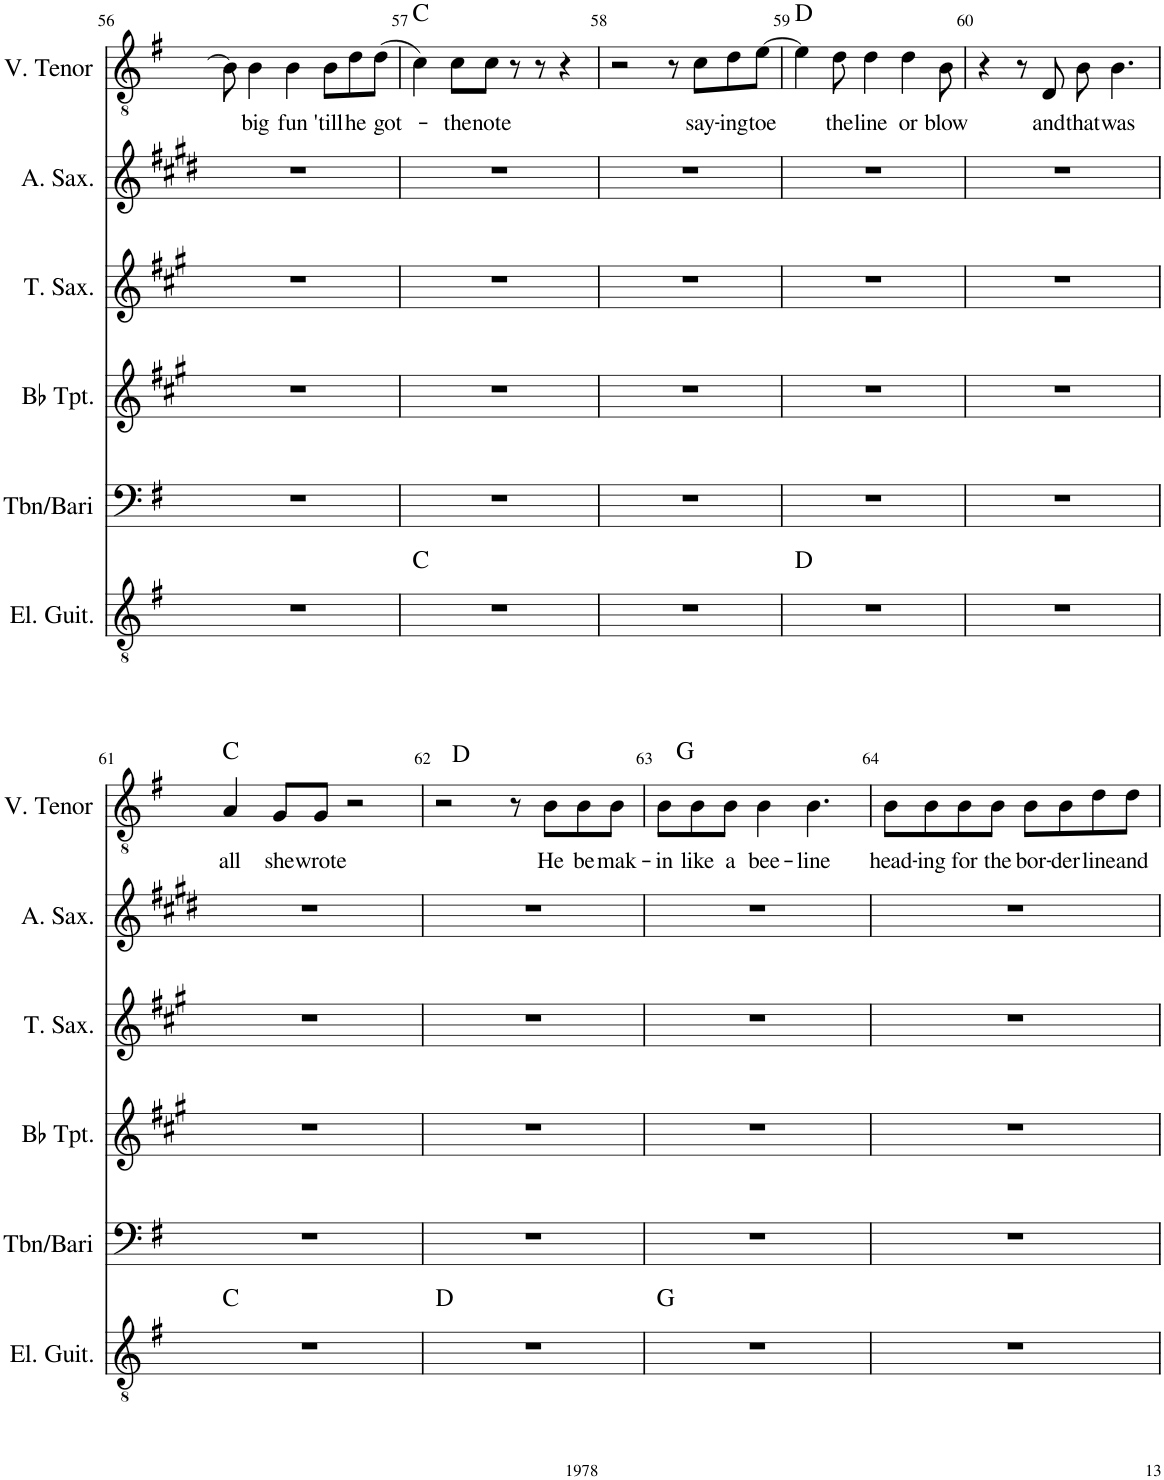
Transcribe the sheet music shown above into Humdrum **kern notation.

**kern	**harte	**kern	**kern	**kern	**kern	**kern	**text	**harte
*part6	*part6	*part5	*part4	*part3	*part2	*part1	*part1	*part1
*staff6	*	*staff5	*staff4	*staff3	*staff2	*staff1	*staff1	*
*I"Electric Guitar	*	*I"Tbn/Bari	*I"Bb Trumpet	*I"Tenor Saxophone	*I"Alto Saxophone	*I"V. Tenor	*	*
*I'El. Guit.	*	*I'Tbn/Bari	*I'Bb Tpt.	*I'T. Sax.	*I'A. Sax.	*I'V. Tenor	*	*
!!LO:PB:g=z
*clefGv2	*	*clefF4	*clefG2	*clefG2	*clefG2	*clefGv2	*	*
*	*	*	*Trd1c2	*Trd8c14	*Trd5c9	*	*	*
*k[f#]	*	*k[f#]	*k[f#c#g#]	*k[f#c#g#]	*k[f#c#g#d#]	*k[f#]	*	*
*M4/4	*	*M4/4	*M4/4	*M4/4	*M4/4	*M4/4	*	*
=56	=56	=56	=56	=56	=56	=56	=56	=56
1r	.	1r	1r	1r	1r	8B\]	.	.
!	!	!	!	!	!	!	!LO:LY:b	!
.	.	.	.	.	.	4B\	big	.
!	!	!	!	!	!	!	!LO:LY:b	!
.	.	.	.	.	.	4B\	fun	.
!	!	!	!	!	!	!	!LO:LY:b	!
.	.	.	.	.	.	8B\L	'till	.
!	!	!	!	!	!	!	!LO:LY:b	!
.	.	.	.	.	.	8d\	he	.
!	!	!	!	!	!	!	!LO:LY:b	!
.	.	.	.	.	.	(8d\J	got-	.
=57	=57	=57	=57	=57	=57	=57	=57	=57
1r	C:maj	1r	1r	1r	1r	4c\)	.	C:maj
!	!	!	!	!	!	!	!LO:LY:b	!
.	.	.	.	.	.	8c\L	-the	.
!	!	!	!	!	!	!	!LO:LY:b	!
.	.	.	.	.	.	8c\J	note	.
.	.	.	.	.	.	8r	.	.
.	.	.	.	.	.	8r	.	.
.	.	.	.	.	.	4r	.	.
=58	=58	=58	=58	=58	=58	=58	=58	=58
1r	.	1r	1r	1r	1r	2r	.	.
.	.	.	.	.	.	8r	.	.
!	!	!	!	!	!	!	!LO:LY:b	!
.	.	.	.	.	.	8c\L	say-	.
!	!	!	!	!	!	!	!LO:LY:b	!
.	.	.	.	.	.	8d\	-ing	.
!	!	!	!	!	!	!	!LO:LY:b	!
.	.	.	.	.	.	[8e\J	toe	.
=59	=59	=59	=59	=59	=59	=59	=59	=59
1r	D:maj	1r	1r	1r	1r	4e\]	.	D:maj
!	!	!	!	!	!	!	!LO:LY:b	!
.	.	.	.	.	.	8d\	the	.
!	!	!	!	!	!	!	!LO:LY:b	!
.	.	.	.	.	.	4d\	line	.
!	!	!	!	!	!	!	!LO:LY:b	!
.	.	.	.	.	.	4d\	or	.
!	!	!	!	!	!	!	!LO:LY:b	!
.	.	.	.	.	.	8B\	blow	.
=60	=60	=60	=60	=60	=60	=60	=60	=60
1r	.	1r	1r	1r	1r	4r	.	.
.	.	.	.	.	.	8r	.	.
!	!	!	!	!	!	!	!LO:LY:b	!
.	.	.	.	.	.	8D/	and	.
!	!	!	!	!	!	!	!LO:LY:b	!
.	.	.	.	.	.	8B\	that	.
!	!	!	!	!	!	!	!LO:LY:b	!
.	.	.	.	.	.	4.B\	was	.
!!LO:LB:g=z
=61	=61	=61	=61	=61	=61	=61	=61	=61
!	!	!	!	!	!	!	!LO:LY:b	!
1r	C:maj	1r	1r	1r	1r	4A/	all	C:maj
!	!	!	!	!	!	!	!LO:LY:b	!
.	.	.	.	.	.	8G/L	she	.
!	!	!	!	!	!	!	!LO:LY:b	!
.	.	.	.	.	.	8G/J	wrote	.
.	.	.	.	.	.	2r	.	.
=62	=62	=62	=62	=62	=62	=62	=62	=62
1r	D:maj	1r	1r	1r	1r	2r	.	D:maj
.	.	.	.	.	.	8r	.	.
!	!	!	!	!	!	!	!LO:LY:b	!
.	.	.	.	.	.	8B\L	He	.
!	!	!	!	!	!	!	!LO:LY:b	!
.	.	.	.	.	.	8B\	be	.
!	!	!	!	!	!	!	!LO:LY:b	!
.	.	.	.	.	.	8B\J	mak-	.
=63	=63	=63	=63	=63	=63	=63	=63	=63
!	!	!	!	!	!	!	!LO:LY:b	!
1r	G:maj	1r	1r	1r	1r	8B\L	-in	G:maj
!	!	!	!	!	!	!	!LO:LY:b	!
.	.	.	.	.	.	8B\	like	.
!	!	!	!	!	!	!	!LO:LY:b	!
.	.	.	.	.	.	8B\J	a	.
!	!	!	!	!	!	!	!LO:LY:b	!
.	.	.	.	.	.	4B\	bee-	.
!	!	!	!	!	!	!	!LO:LY:b	!
.	.	.	.	.	.	4.B\	-line	.
=64	=64	=64	=64	=64	=64	=64	=64	=64
!	!	!	!	!	!	!	!LO:LY:b	!
1r	.	1r	1r	1r	1r	8B\L	head-	.
!	!	!	!	!	!	!	!LO:LY:b	!
.	.	.	.	.	.	8B\	-ing	.
!	!	!	!	!	!	!	!LO:LY:b	!
.	.	.	.	.	.	8B\	for	.
!	!	!	!	!	!	!	!LO:LY:b	!
.	.	.	.	.	.	8B\J	the	.
!	!	!	!	!	!	!	!LO:LY:b	!
.	.	.	.	.	.	8B\L	bor-	.
!	!	!	!	!	!	!	!LO:LY:b	!
.	.	.	.	.	.	8B\	-der	.
!	!	!	!	!	!	!	!LO:LY:b	!
.	.	.	.	.	.	8d\	line	.
!	!	!	!	!	!	!	!LO:LY:b	!
.	.	.	.	.	.	8d\J	and	.
=	=	=	=	=	=	=	=	=
*-	*-	*-	*-	*-	*-	*-	*-	*-
